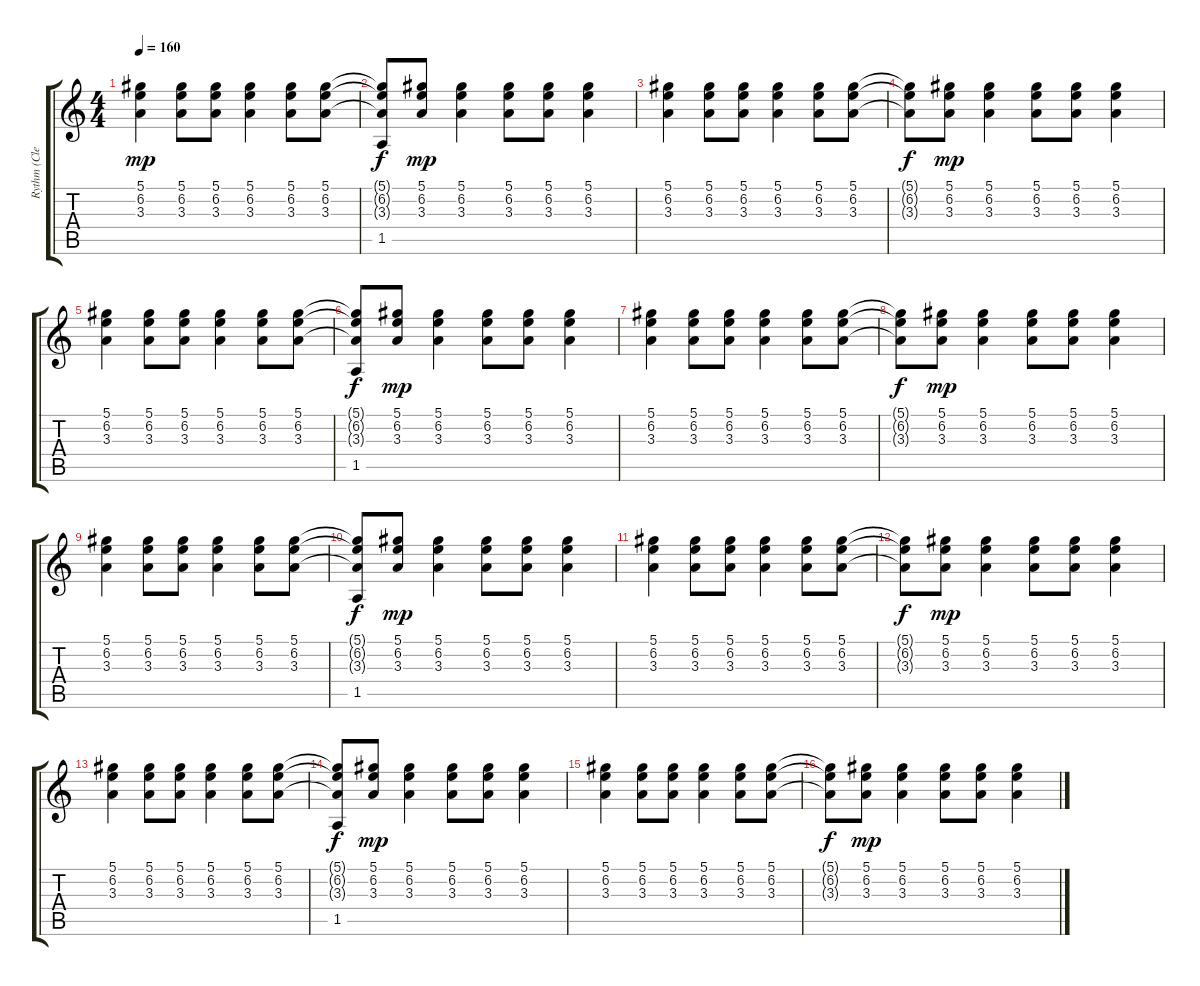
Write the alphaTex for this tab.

\track ("Rythm (Clean)" "Rythm (Cle") {instrument electricguitarclean}
\staff {score tabs}
\tuning (Eb4 Bb3 Gb3 Db3 Ab2 Db2) {hide}
\ts (4 4)
\tempo 160
\clef g2
\ks c
(5.1 6.2 3.3).4{dy mp} (5.1 6.2 3.3).8 (5.1 6.2 3.3).8 (5.1 6.2 3.3).4 (5.1 6.2 3.3).8 (5.1 6.2 3.3).8 |
(5.1{t} 6.2{t} 3.3{t} 1.5).8{dy f} (5.1 6.2 3.3).8{dy mp} (5.1 6.2 3.3).4 (5.1 6.2 3.3).8 (5.1 6.2 3.3).8 (5.1 6.2 3.3).4 |
(5.1 6.2 3.3).4 (5.1 6.2 3.3).8 (5.1 6.2 3.3).8 (5.1 6.2 3.3).4 (5.1 6.2 3.3).8 (5.1 6.2 3.3).8 |
(5.1{t} 6.2{t} 3.3{t}).8{dy f} (5.1 6.2 3.3).8{dy mp} (5.1 6.2 3.3).4 (5.1 6.2 3.3).8 (5.1 6.2 3.3).8 (5.1 6.2 3.3).4 |
(5.1 6.2 3.3).4 (5.1 6.2 3.3).8 (5.1 6.2 3.3).8 (5.1 6.2 3.3).4 (5.1 6.2 3.3).8 (5.1 6.2 3.3).8 |
(5.1{t} 6.2{t} 3.3{t} 1.5).8{dy f} (5.1 6.2 3.3).8{dy mp} (5.1 6.2 3.3).4 (5.1 6.2 3.3).8 (5.1 6.2 3.3).8 (5.1 6.2 3.3).4 |
(5.1 6.2 3.3).4 (5.1 6.2 3.3).8 (5.1 6.2 3.3).8 (5.1 6.2 3.3).4 (5.1 6.2 3.3).8 (5.1 6.2 3.3).8 |
(5.1{t} 6.2{t} 3.3{t}).8{dy f} (5.1 6.2 3.3).8{dy mp} (5.1 6.2 3.3).4 (5.1 6.2 3.3).8 (5.1 6.2 3.3).8 (5.1 6.2 3.3).4 |
(5.1 6.2 3.3).4 (5.1 6.2 3.3).8 (5.1 6.2 3.3).8 (5.1 6.2 3.3).4 (5.1 6.2 3.3).8 (5.1 6.2 3.3).8 |
(5.1{t} 6.2{t} 3.3{t} 1.5).8{dy f} (5.1 6.2 3.3).8{dy mp} (5.1 6.2 3.3).4 (5.1 6.2 3.3).8 (5.1 6.2 3.3).8 (5.1 6.2 3.3).4 |
(5.1 6.2 3.3).4 (5.1 6.2 3.3).8 (5.1 6.2 3.3).8 (5.1 6.2 3.3).4 (5.1 6.2 3.3).8 (5.1 6.2 3.3).8 |
(5.1{t} 6.2{t} 3.3{t}).8{dy f} (5.1 6.2 3.3).8{dy mp} (5.1 6.2 3.3).4 (5.1 6.2 3.3).8 (5.1 6.2 3.3).8 (5.1 6.2 3.3).4 |
(5.1 6.2 3.3).4 (5.1 6.2 3.3).8 (5.1 6.2 3.3).8 (5.1 6.2 3.3).4 (5.1 6.2 3.3).8 (5.1 6.2 3.3).8 |
(5.1{t} 6.2{t} 3.3{t} 1.5).8{dy f} (5.1 6.2 3.3).8{dy mp} (5.1 6.2 3.3).4 (5.1 6.2 3.3).8 (5.1 6.2 3.3).8 (5.1 6.2 3.3).4 |
(5.1 6.2 3.3).4 (5.1 6.2 3.3).8 (5.1 6.2 3.3).8 (5.1 6.2 3.3).4 (5.1 6.2 3.3).8 (5.1 6.2 3.3).8 |
(5.1{t} 6.2{t} 3.3{t}).8{dy f} (5.1 6.2 3.3).8{dy mp} (5.1 6.2 3.3).4 (5.1 6.2 3.3).8 (5.1 6.2 3.3).8 (5.1 6.2 3.3).4
